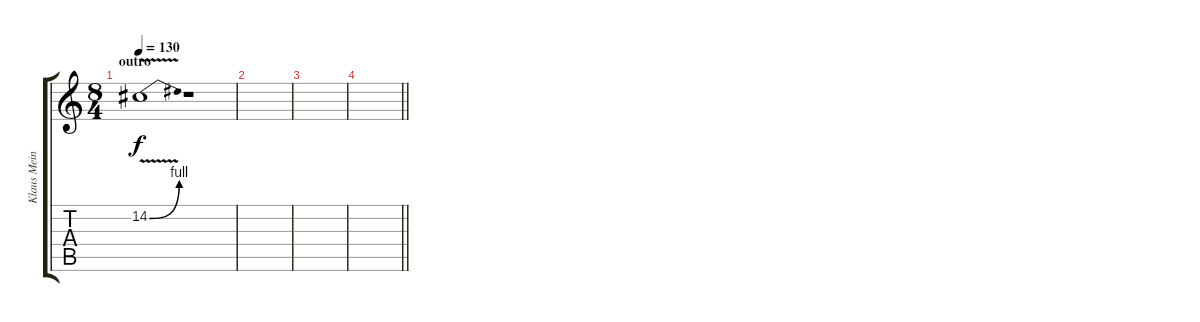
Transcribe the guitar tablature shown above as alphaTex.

\track ("Klaus Meine" "Klaus Mein") {instrument flute}
\staff {score tabs}
\tuning (E4 B3 G3 D3 A2 E2) {hide}
\ts (8 4)
\section ("" "outro")
\tempo 130
\clef g2
\ks c
14.2{be (bend 0 0 60 4) v}.1{dy f} r.1 |
|
|
\barLineRight lightlight
